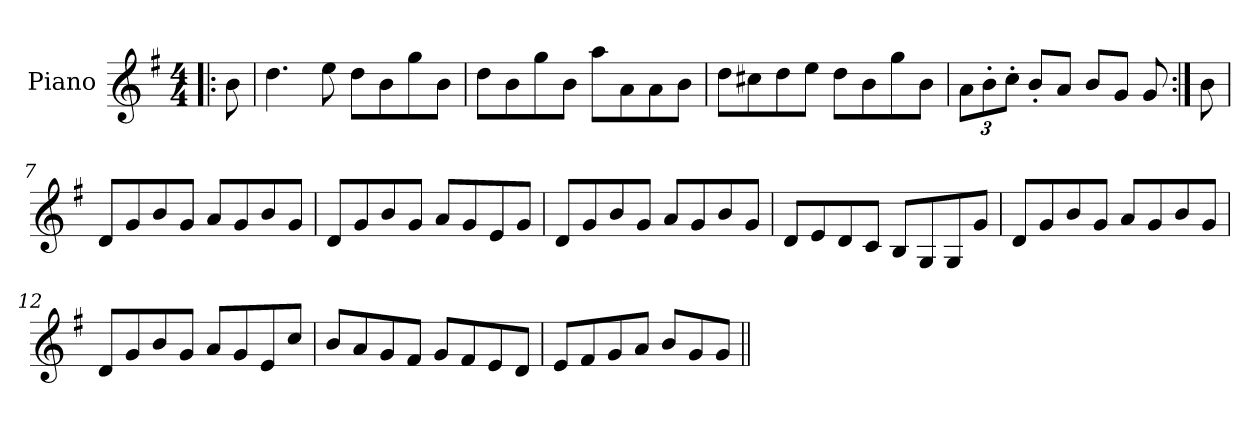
**kern
*part1
*staff1
*I"Piano
*I'Pno
*clefG2
*k[f#]
*G:
*M4/4
=1!|:
8b\
=2
4.dd\
8ee\
8dd\L
8b\
8gg\
8b\J
=3
8dd\L
8b\
8gg\
8b\J
8aa\L
8a\
8a\
8b\J
=4
8dd\L
8cc#X\
8dd\
8ee\J
8dd\L
8b\
8gg\
8b\J
!!LO:LB:g=z
=5
12a\L
12b'\
12cc'\J
8b'/L
8a/J
8b/L
8g/J
8g/
=6:|!
8b\
=7
8d/L
8g/
8b/
8g/J
8a/L
8g/
8b/
8g/J
=8
8d/L
8g/
8b/
8g/J
8a/L
8g/
8e/
8g/J
=9
8d/L
8g/
8b/
8g/J
8a/L
8g/
8b/
8g/J
!!LO:LB:g=z
=10
8d/L
8e/
8d/
8c/J
8B/L
8G/
8G/
8g/J
=11
8d/L
8g/
8b/
8g/J
8a/L
8g/
8b/
8g/J
=12
8d/L
8g/
8b/
8g/J
8a/L
8g/
8e/
8cc/J
=13
8b/L
8a/
8g/
8f#/J
8g/L
8f#/
8e/
8d/J
!!LO:LB:g=z
=14
8e/L
8f#/
8g/
8a/J
8b/L
8g/
8g/J
=||
*-
